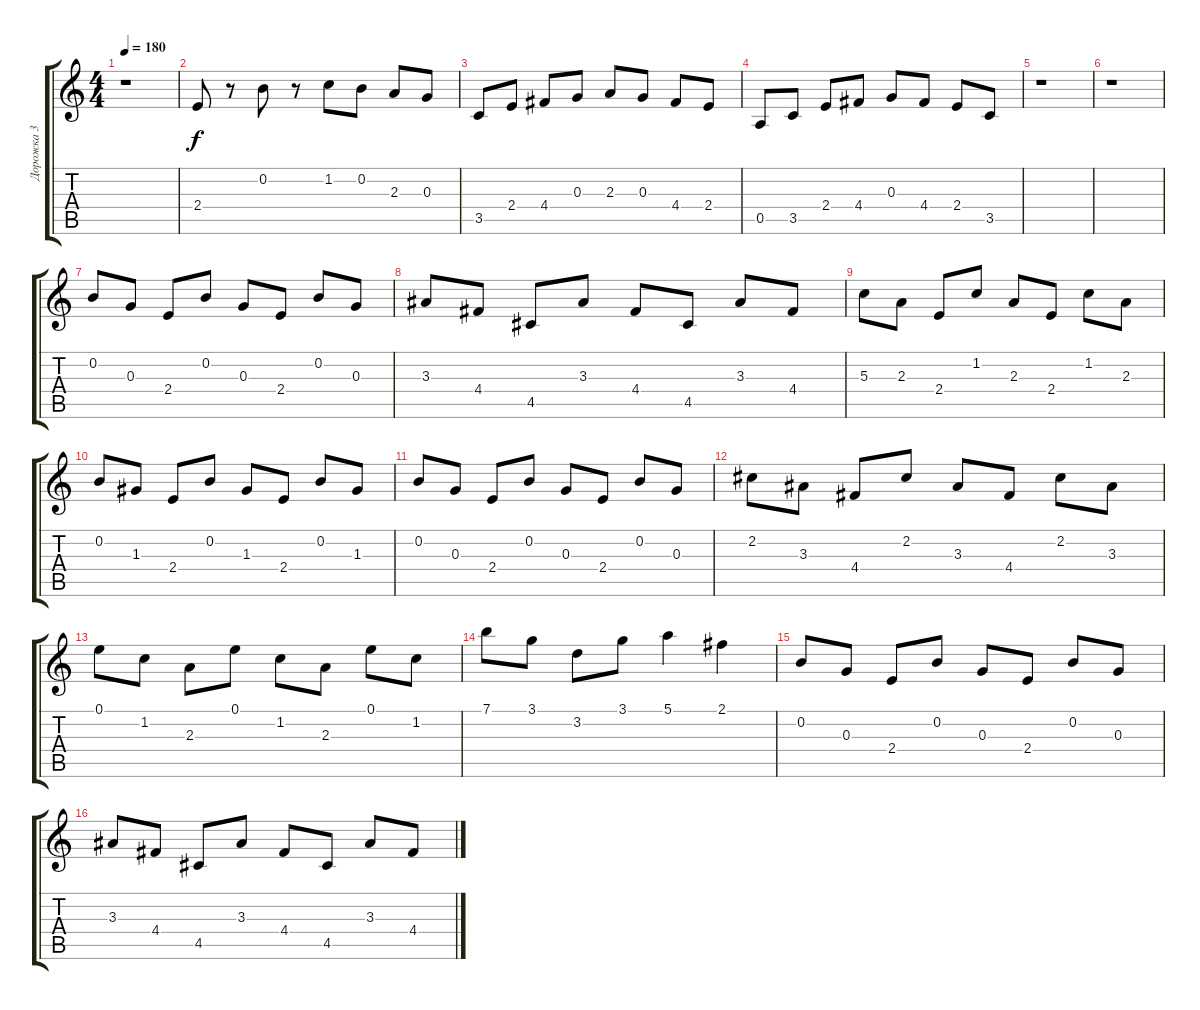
\track ("Дорожка 3" "Дорожка 3") {instrument overdrivenguitar}
\staff {score tabs}
\tuning (E4 B3 G3 D3 A2 E2) {hide}
\ts (4 4)
\tempo 180
\clef g2
\ks c
r.1{dy f} |
2.4.8 r.8 0.2.8 r.8 1.2.8 0.2.8 2.3.8 0.3.8 |
3.5.8 2.4.8 4.4.8 0.3.8 2.3.8 0.3.8 4.4.8 2.4.8 |
0.5.8 3.5.8 2.4.8 4.4.8 0.3.8 4.4.8 2.4.8 3.5.8 |
r.1 |
r.1 |
0.2.8 0.3.8 2.4.8 0.2.8 0.3.8 2.4.8 0.2.8 0.3.8 |
3.3.8 4.4.8 4.5.8 3.3.8 4.4.8 4.5.8 3.3.8 4.4.8 |
5.3.8 2.3.8 2.4.8 1.2.8 2.3.8 2.4.8 1.2.8 2.3.8 |
0.2.8 1.3.8 2.4.8 0.2.8 1.3.8 2.4.8 0.2.8 1.3.8 |
0.2.8 0.3.8 2.4.8 0.2.8 0.3.8 2.4.8 0.2.8 0.3.8 |
2.2.8 3.3.8 4.4.8 2.2.8 3.3.8 4.4.8 2.2.8 3.3.8 |
0.1.8 1.2.8 2.3.8 0.1.8 1.2.8 2.3.8 0.1.8 1.2.8 |
7.1.8 3.1.8 3.2.8 3.1.8 5.1.4 2.1.4 |
0.2.8 0.3.8 2.4.8 0.2.8 0.3.8 2.4.8 0.2.8 0.3.8 |
3.3.8 4.4.8 4.5.8 3.3.8 4.4.8 4.5.8 3.3.8 4.4.8
